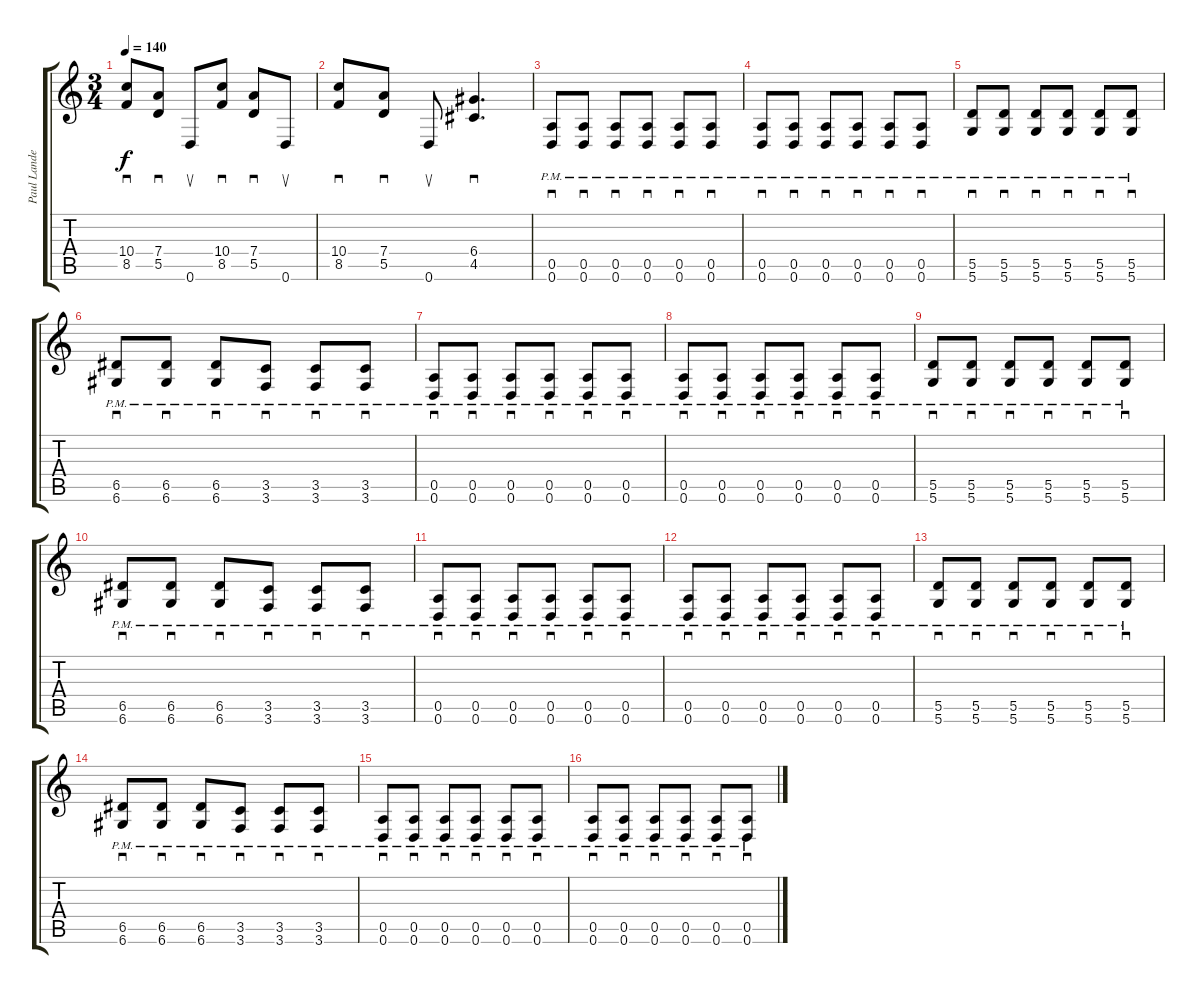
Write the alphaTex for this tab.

\track ("Paul Landers" "Paul Lande") {instrument overdrivenguitar}
\staff {score tabs}
\tuning (E4 B3 G3 D3 A2 D2) {hide}
\ts (3 4)
\tempo 140
\clef g2
\ks c
(10.4 8.5).8{sd dy f} (7.4 5.5).8{sd} 0.6.8{su} (10.4 8.5).8{sd} (7.4 5.5).8{sd} 0.6.8{su} |
(10.4 8.5).8{sd} (7.4 5.5).8{sd} 0.6.8{su} (6.4 4.5).4{d sd} |
(0.5{pm} 0.6{pm}).8{sd} (0.5{pm} 0.6{pm}).8{sd} (0.5{pm} 0.6{pm}).8{sd} (0.5{pm} 0.6{pm}).8{sd} (0.5{pm} 0.6{pm}).8{sd} (0.5{pm} 0.6{pm}).8{sd} |
(0.5{pm} 0.6{pm}).8{sd} (0.5{pm} 0.6{pm}).8{sd} (0.5{pm} 0.6{pm}).8{sd} (0.5{pm} 0.6{pm}).8{sd} (0.5{pm} 0.6{pm}).8{sd} (0.5{pm} 0.6{pm}).8{sd} |
(5.5{pm} 5.6{pm}).8{sd} (5.5{pm} 5.6{pm}).8{sd} (5.5{pm} 5.6{pm}).8{sd} (5.5{pm} 5.6{pm}).8{sd} (5.5{pm} 5.6{pm}).8{sd} (5.5{pm} 5.6{pm}).8{sd} |
(6.5{pm} 6.6{pm}).8{sd} (6.5{pm} 6.6{pm}).8{sd} (6.5{pm} 6.6{pm}).8{sd} (3.5{pm} 3.6{pm}).8{sd} (3.5{pm} 3.6{pm}).8{sd} (3.5{pm} 3.6{pm}).8{sd} |
(0.5{pm} 0.6{pm}).8{sd} (0.5{pm} 0.6{pm}).8{sd} (0.5{pm} 0.6{pm}).8{sd} (0.5{pm} 0.6{pm}).8{sd} (0.5{pm} 0.6{pm}).8{sd} (0.5{pm} 0.6{pm}).8{sd} |
(0.5{pm} 0.6{pm}).8{sd} (0.5{pm} 0.6{pm}).8{sd} (0.5{pm} 0.6{pm}).8{sd} (0.5{pm} 0.6{pm}).8{sd} (0.5{pm} 0.6{pm}).8{sd} (0.5{pm} 0.6{pm}).8{sd} |
(5.5{pm} 5.6{pm}).8{sd} (5.5{pm} 5.6{pm}).8{sd} (5.5{pm} 5.6{pm}).8{sd} (5.5{pm} 5.6{pm}).8{sd} (5.5{pm} 5.6{pm}).8{sd} (5.5{pm} 5.6{pm}).8{sd} |
(6.5{pm} 6.6{pm}).8{sd} (6.5{pm} 6.6{pm}).8{sd} (6.5{pm} 6.6{pm}).8{sd} (3.5{pm} 3.6{pm}).8{sd} (3.5{pm} 3.6{pm}).8{sd} (3.5{pm} 3.6{pm}).8{sd} |
(0.5{pm} 0.6{pm}).8{sd} (0.5{pm} 0.6{pm}).8{sd} (0.5{pm} 0.6{pm}).8{sd} (0.5{pm} 0.6{pm}).8{sd} (0.5{pm} 0.6{pm}).8{sd} (0.5{pm} 0.6{pm}).8{sd} |
(0.5{pm} 0.6{pm}).8{sd} (0.5{pm} 0.6{pm}).8{sd} (0.5{pm} 0.6{pm}).8{sd} (0.5{pm} 0.6{pm}).8{sd} (0.5{pm} 0.6{pm}).8{sd} (0.5{pm} 0.6{pm}).8{sd} |
(5.5{pm} 5.6{pm}).8{sd} (5.5{pm} 5.6{pm}).8{sd} (5.5{pm} 5.6{pm}).8{sd} (5.5{pm} 5.6{pm}).8{sd} (5.5{pm} 5.6{pm}).8{sd} (5.5{pm} 5.6{pm}).8{sd} |
(6.5{pm} 6.6{pm}).8{sd} (6.5{pm} 6.6{pm}).8{sd} (6.5{pm} 6.6{pm}).8{sd} (3.5{pm} 3.6{pm}).8{sd} (3.5{pm} 3.6{pm}).8{sd} (3.5{pm} 3.6{pm}).8{sd} |
(0.5{pm} 0.6{pm}).8{sd} (0.5{pm} 0.6{pm}).8{sd} (0.5{pm} 0.6{pm}).8{sd} (0.5{pm} 0.6{pm}).8{sd} (0.5{pm} 0.6{pm}).8{sd} (0.5{pm} 0.6{pm}).8{sd} |
(0.5{pm} 0.6{pm}).8{sd} (0.5{pm} 0.6{pm}).8{sd} (0.5{pm} 0.6{pm}).8{sd} (0.5{pm} 0.6{pm}).8{sd} (0.5{pm} 0.6{pm}).8{sd} (0.5{pm} 0.6{pm}).8{sd}
